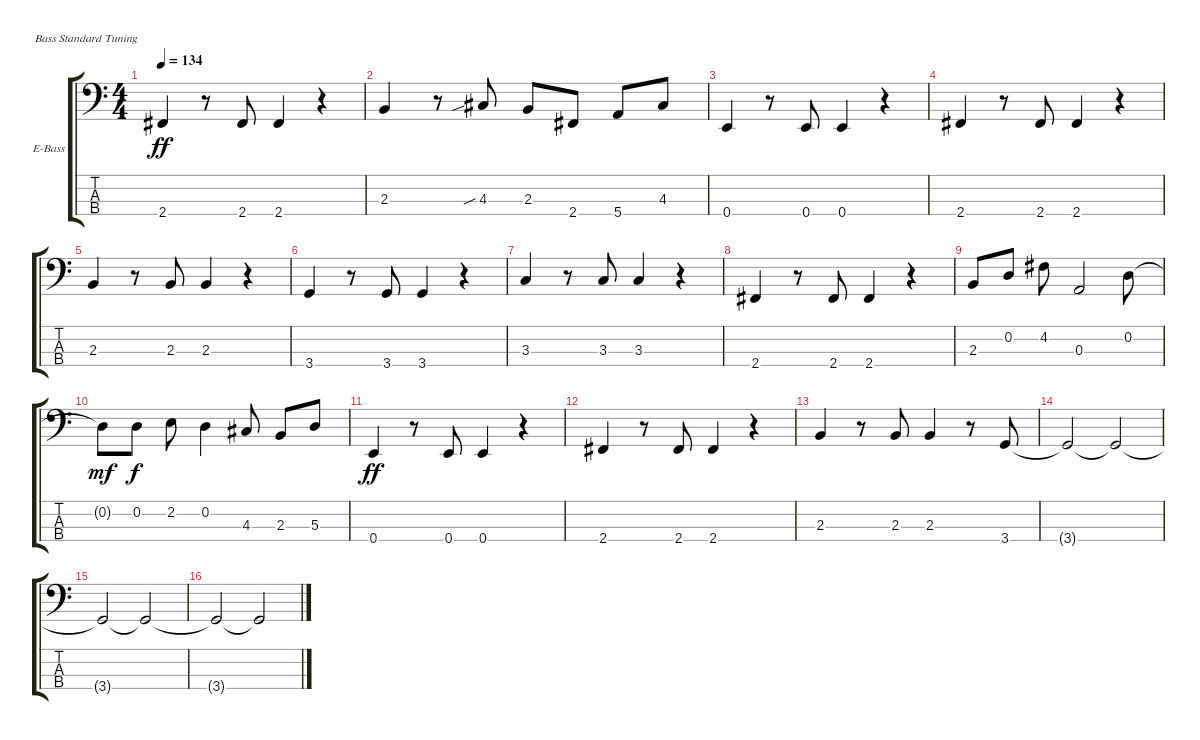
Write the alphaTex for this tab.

\defaultSystemsLayout 4
\bracketExtendMode groupsimilarinstruments
\firstSystemTrackNameOrientation horizontal
\otherSystemsTrackNameOrientation horizontal
\track ("Electric Bass" "E-Bass") {instrument electricbassfinger}
\staff {score tabs}
\tuning (G2 D2 A1 E1)
\ts (4 4)
\tempo 134
\clef f4
\ks c
2.4.4{dy ff} r.8 2.4.8 2.4.4 r.4 |
2.3.4 r.8 4.3{sib}.8 2.3.8 2.4.8 5.4.8 4.3.8 |
0.4.4 r.8 0.4.8 0.4.4 r.4 |
2.4.4 r.8 2.4.8 2.4.4 r.4 |
2.3.4 r.8 2.3.8 2.3.4 r.4 |
3.4.4 r.8 3.4.8 3.4.4 r.4 |
3.3.4 r.8 3.3.8 3.3.4 r.4 |
2.4.4 r.8 2.4.8 2.4.4 r.4 |
2.3.8 0.2.8 4.2.8 0.3.2 0.2.8 |
0.2{t}.8{dy mf} 0.2.8{dy f} 2.2.8 0.2.4 4.3.8 2.3.8 5.3.8 |
0.4.4{dy ff} r.8 0.4.8 0.4.4 r.4 |
2.4.4 r.8 2.4.8 2.4.4 r.4 |
2.3.4 r.8 2.3.8 2.3.4 r.8 3.4.8 |
3.4{t}.2 3.4{t}.2 |
3.4{t}.2 3.4{t}.2 |
3.4{t}.2 3.4{t}.2
